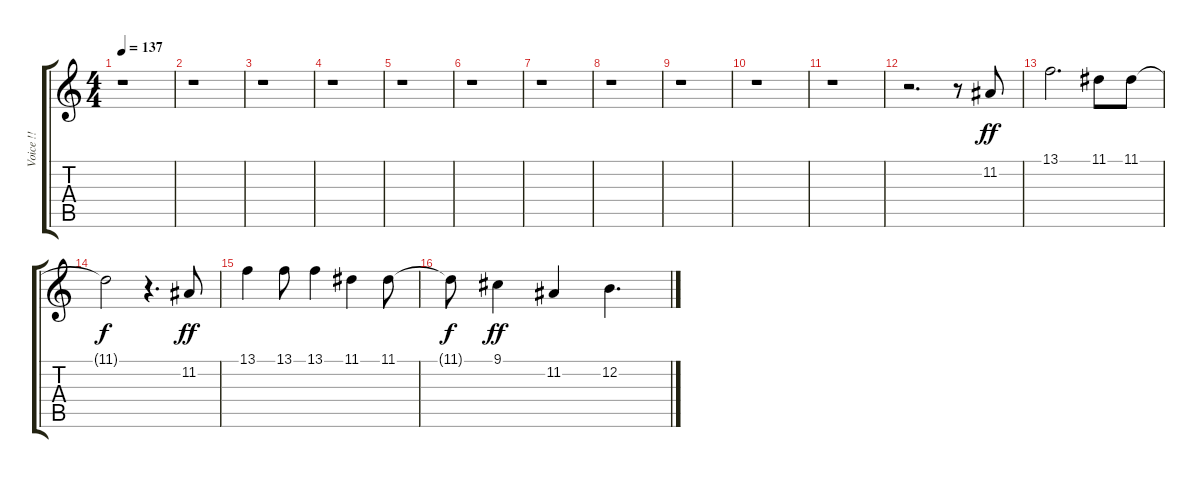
\track ("Voice !!" "Voice !!") {instrument panflute}
\staff {score tabs}
\tuning (E4 B3 G3 D3 A2 E2) {hide}
\ts (4 4)
\tempo 137
\clef g2
\ks c
r.1{dy ff instrument panflute} |
r.1 |
r.1 |
r.1 |
r.1 |
r.1 |
r.1 |
r.1 |
r.1 |
r.1 |
r.1 |
r.2{d} r.8 11.2.8 |
13.1.2{d} 11.1.8 11.1.8 |
11.1{t}.2{dy f} r.4{d} 11.2.8{dy ff} |
13.1.4 13.1.8 13.1.4 11.1.4 11.1.8 |
11.1{t}.8{dy f} 9.1.4{dy ff} 11.2.4 12.2.4{d}
